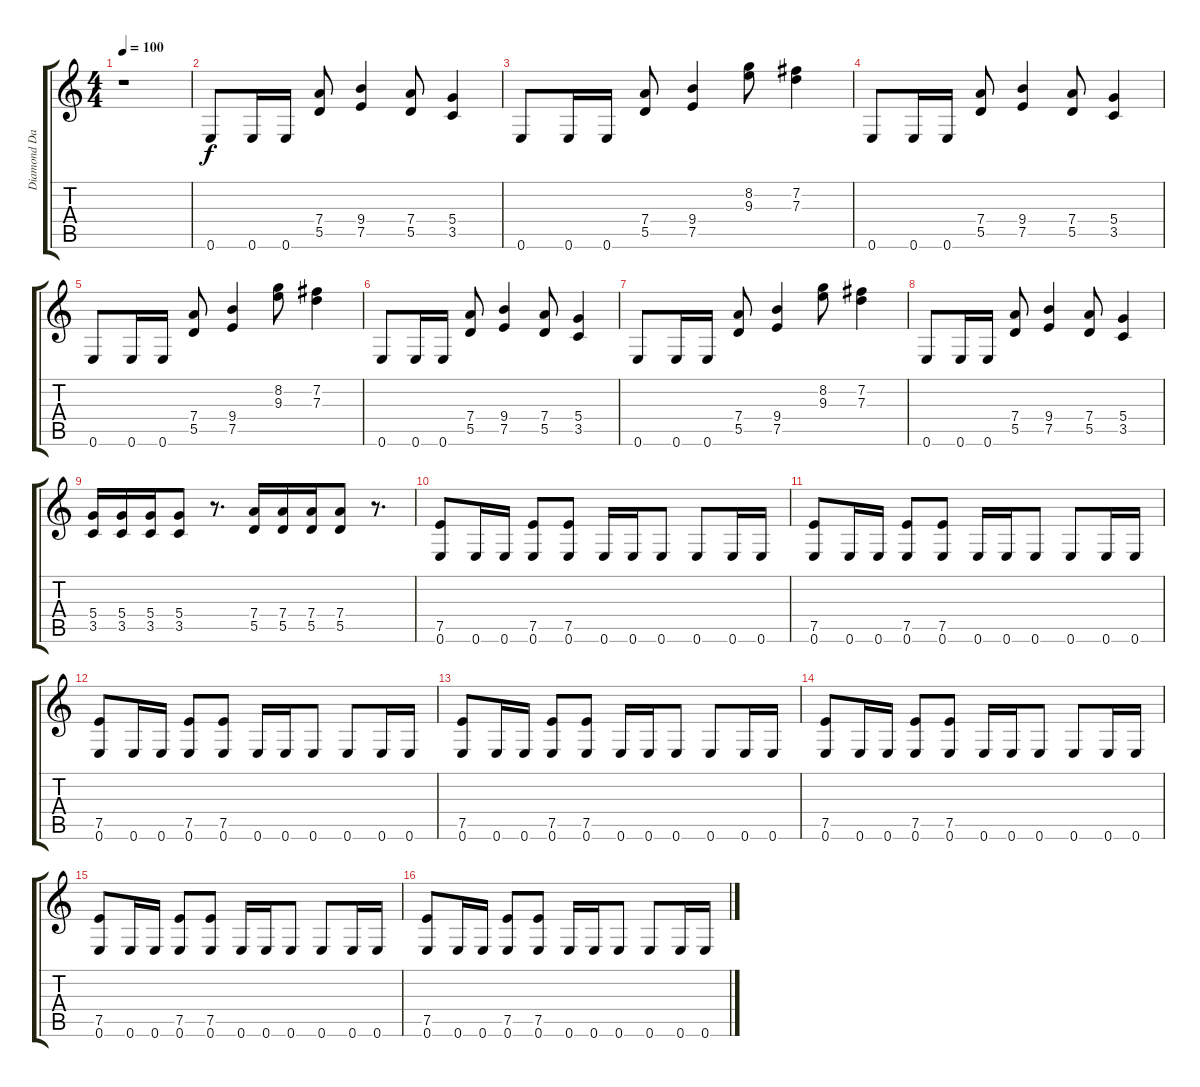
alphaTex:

\track ("Diamond Darrell" "Diamond Da") {instrument distortionguitar}
\staff {score tabs}
\tuning (E4 B3 G3 D3 A2 E2) {hide}
\ts (4 4)
\tempo 100
\clef g2
\ks c
r.1{dy f instrument distortionguitar} |
0.6.8 0.6.16 0.6.16 (7.4 5.5).8 (9.4 7.5).4 (7.4 5.5).8 (5.4 3.5).4 |
0.6.8 0.6.16 0.6.16 (7.4 5.5).8 (9.4 7.5).4 (8.2 9.3).8 (7.2 7.3).4 |
0.6.8 0.6.16 0.6.16 (7.4 5.5).8 (9.4 7.5).4 (7.4 5.5).8 (5.4 3.5).4 |
0.6.8 0.6.16 0.6.16 (7.4 5.5).8 (9.4 7.5).4 (8.2 9.3).8 (7.2 7.3).4 |
0.6.8 0.6.16 0.6.16 (7.4 5.5).8 (9.4 7.5).4 (7.4 5.5).8 (5.4 3.5).4 |
0.6.8 0.6.16 0.6.16 (7.4 5.5).8 (9.4 7.5).4 (8.2 9.3).8 (7.2 7.3).4 |
0.6.8 0.6.16 0.6.16 (7.4 5.5).8 (9.4 7.5).4 (7.4 5.5).8 (5.4 3.5).4 |
(5.4 3.5).16 (5.4 3.5).16 (5.4 3.5).16 (5.4 3.5).8 r.8{d} (7.4 5.5).16 (7.4 5.5).16 (7.4 5.5).16 (7.4 5.5).8 r.8{d} |
(7.5 0.6).8 0.6.16 0.6.16 (7.5 0.6).8 (7.5 0.6).8 0.6.16 0.6.16 0.6.8 0.6.8 0.6.16 0.6.16 |
(7.5 0.6).8 0.6.16 0.6.16 (7.5 0.6).8 (7.5 0.6).8 0.6.16 0.6.16 0.6.8 0.6.8 0.6.16 0.6.16 |
(7.5 0.6).8 0.6.16 0.6.16 (7.5 0.6).8 (7.5 0.6).8 0.6.16 0.6.16 0.6.8 0.6.8 0.6.16 0.6.16 |
(7.5 0.6).8 0.6.16 0.6.16 (7.5 0.6).8 (7.5 0.6).8 0.6.16 0.6.16 0.6.8 0.6.8 0.6.16 0.6.16 |
(7.5 0.6).8 0.6.16 0.6.16 (7.5 0.6).8 (7.5 0.6).8 0.6.16 0.6.16 0.6.8 0.6.8 0.6.16 0.6.16 |
(7.5 0.6).8 0.6.16 0.6.16 (7.5 0.6).8 (7.5 0.6).8 0.6.16 0.6.16 0.6.8 0.6.8 0.6.16 0.6.16 |
(7.5 0.6).8 0.6.16 0.6.16 (7.5 0.6).8 (7.5 0.6).8 0.6.16 0.6.16 0.6.8 0.6.8 0.6.16 0.6.16
